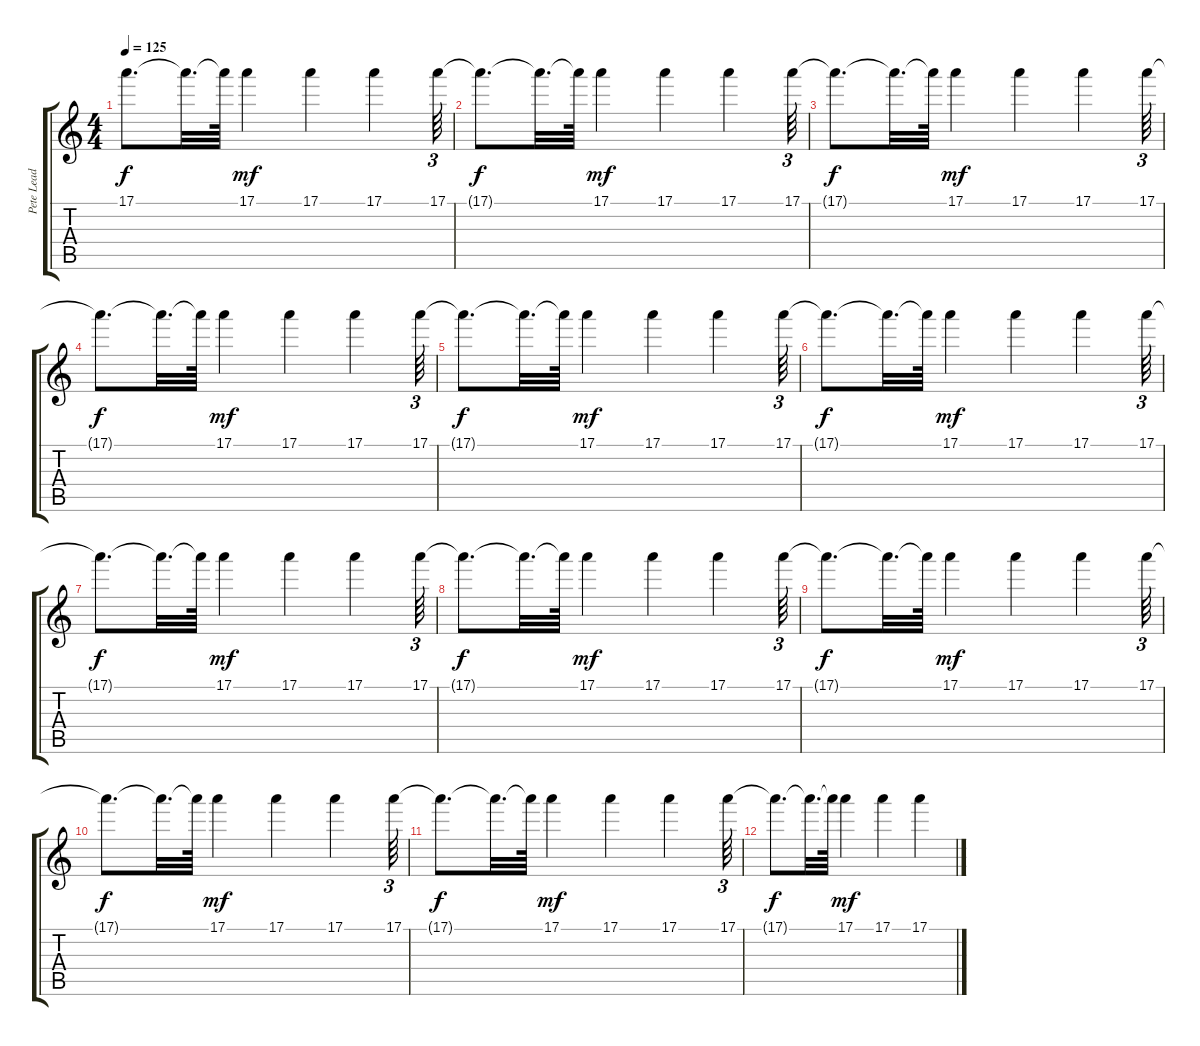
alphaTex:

\track ("Pete Lead" "Pete Lead") {instrument overdrivenguitar}
\staff {score tabs}
\tuning (E4 B3 G3 D3 A2 E2) {hide}
\ts (4 4)
\tempo 125
\clef g2
\ks c
17.1{t}.8{d dy f} 17.1{t}.32{d} 17.1{t}.64 17.1.4{dy mf} 17.1.4 17.1.4 17.1.64{tu (3 2)} |
17.1{t}.8{d dy f} 17.1{t}.32{d} 17.1{t}.64 17.1.4{dy mf} 17.1.4 17.1.4 17.1.64{tu (3 2)} |
17.1{t}.8{d dy f} 17.1{t}.32{d} 17.1{t}.64 17.1.4{dy mf} 17.1.4 17.1.4 17.1.64{tu (3 2)} |
17.1{t}.8{d dy f} 17.1{t}.32{d} 17.1{t}.64 17.1.4{dy mf} 17.1.4 17.1.4 17.1.64{tu (3 2)} |
17.1{t}.8{d dy f} 17.1{t}.32{d} 17.1{t}.64 17.1.4{dy mf} 17.1.4 17.1.4 17.1.64{tu (3 2)} |
17.1{t}.8{d dy f} 17.1{t}.32{d} 17.1{t}.64 17.1.4{dy mf} 17.1.4 17.1.4 17.1.64{tu (3 2)} |
17.1{t}.8{d dy f} 17.1{t}.32{d} 17.1{t}.64 17.1.4{dy mf} 17.1.4 17.1.4 17.1.64{tu (3 2)} |
17.1{t}.8{d dy f} 17.1{t}.32{d} 17.1{t}.64 17.1.4{dy mf} 17.1.4 17.1.4 17.1.64{tu (3 2)} |
17.1{t}.8{d dy f} 17.1{t}.32{d} 17.1{t}.64 17.1.4{dy mf volume 14} 17.1.4{volume 13} 17.1.4{volume 12} 17.1.64{tu (3 2) volume 11} |
17.1{t}.8{d dy f} 17.1{t}.32{d} 17.1{t}.64 17.1.4{dy mf volume 10} 17.1.4{volume 9} 17.1.4{volume 8} 17.1.64{tu (3 2) volume 8} |
17.1{t}.8{d dy f} 17.1{t}.32{d} 17.1{t}.64 17.1.4{dy mf volume 7} 17.1.4{volume 6} 17.1.4{volume 5} 17.1.64{tu (3 2) volume 4} |
17.1{t}.8{d dy f} 17.1{t}.32{d} 17.1{t}.64 17.1.4{dy mf volume 3} 17.1.4{volume 2} 17.1.4{volume 1}
